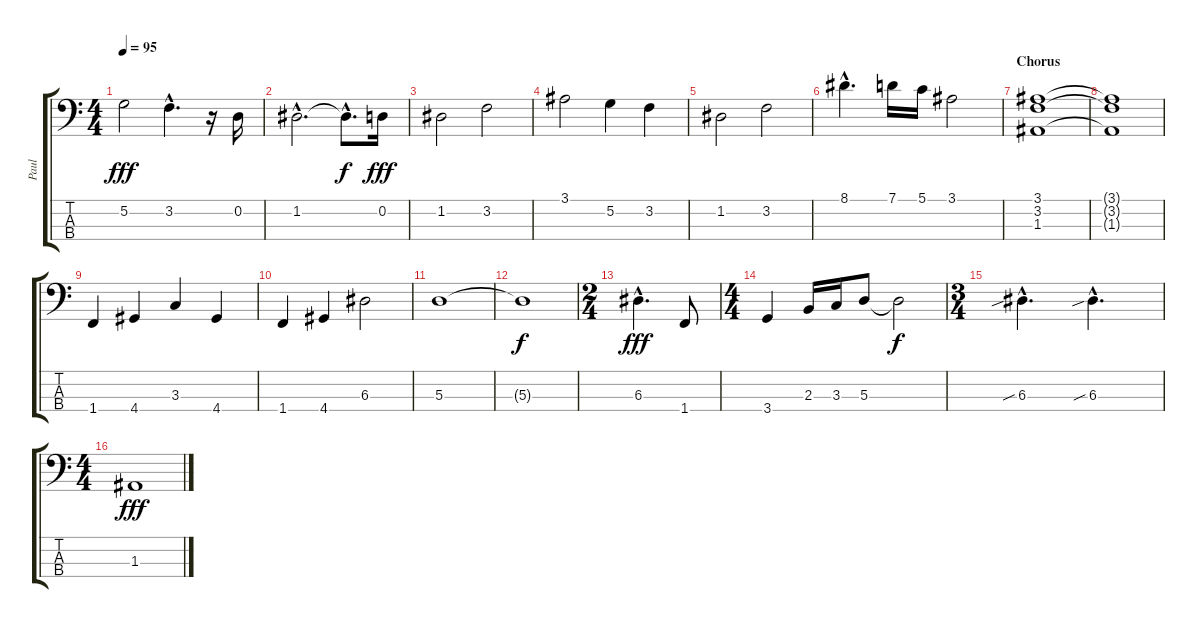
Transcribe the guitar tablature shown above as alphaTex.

\track ("Paul" "Paul") {instrument electricbasspick}
\staff {score tabs}
\tuning (G2 D2 A1 E1) {hide}
\ts (4 4)
\tempo 95
\clef f4
\ks c
5.2.2{dy fff} 3.2{hac}.4{d} r.16 0.2.16 |
1.2{hac}.2{d} 1.2{hac t}.8{d dy f} 0.2.16{dy fff} |
1.2.2 3.2.2 |
3.1.2 5.2.4 3.2.4 |
1.2.2 3.2.2 |
8.1{hac}.4{d} 7.1.16 5.1.16 3.1.2 |
\section ("" "Chorus")
(3.1 3.2 1.3).1 |
(3.1{t} 3.2{t} 1.3{t}).1 |
1.4.4 4.4.4 3.3.4 4.4.4 |
1.4.4 4.4.4 6.3.2 |
5.3.1 |
5.3{t}.1{dy f} |
\ts (2 4)
6.3{hac}.4{d dy fff} 1.4.8 |
\ts (4 4)
3.4.4 2.3.16 3.3.16 5.3.8 5.3{t}.2{dy f} |
\ts (3 4)
6.3{sib hac}.4{d} 6.3{sib hac}.4{d} |
\ts (4 4)
1.3.1{dy fff}
